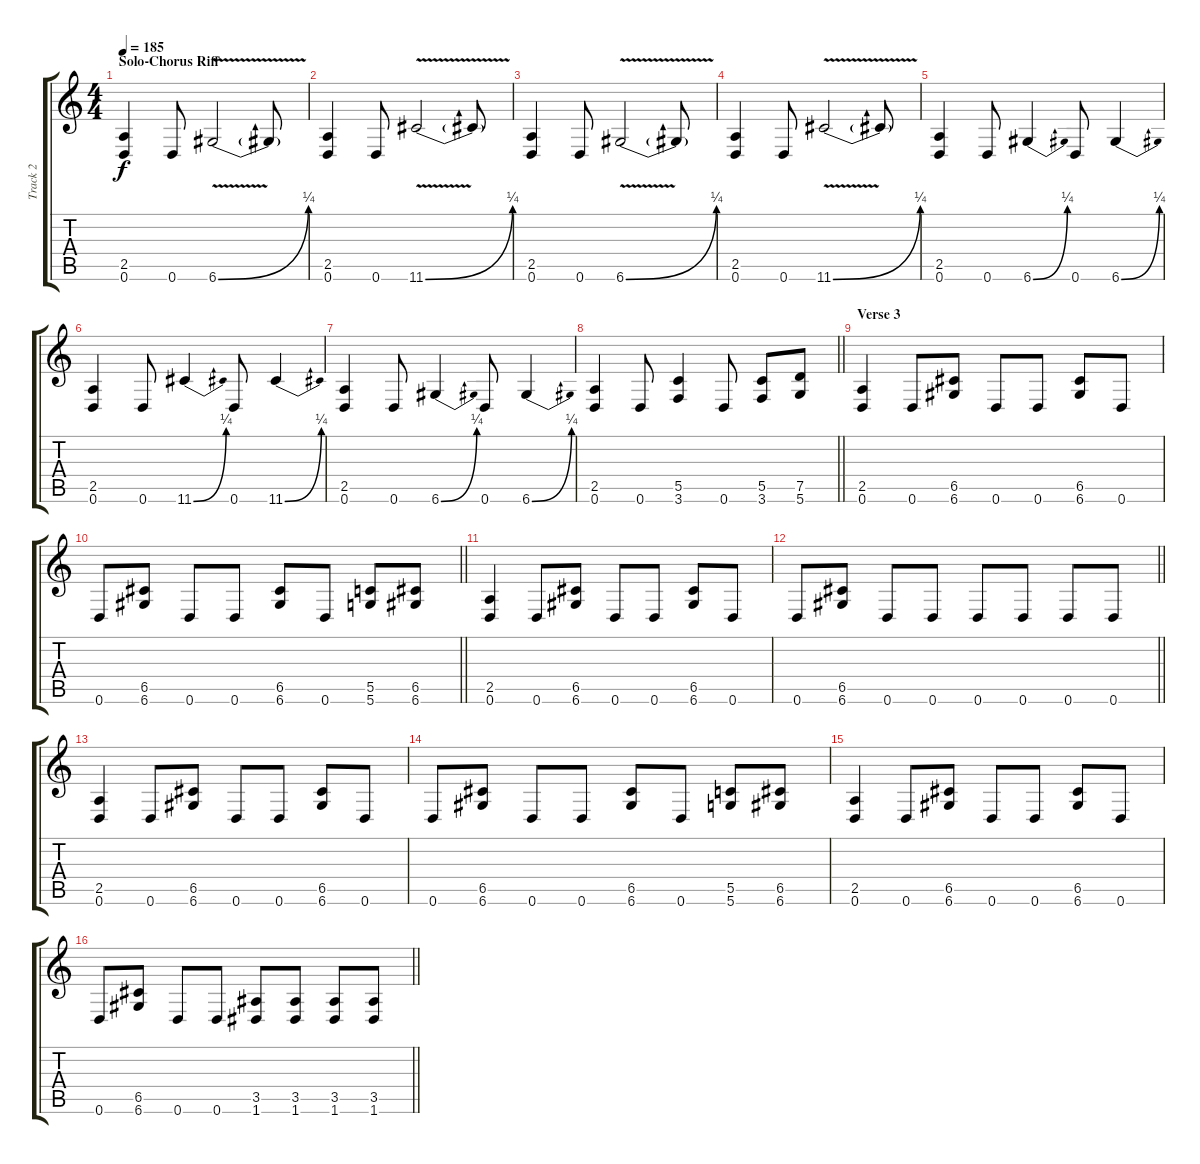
\track ("Track 2" "Track 2") {instrument overdrivenguitar}
\staff {score tabs}
\tuning (D4 A3 F3 C3 G2 D2) {hide}
\ts (4 4)
\section ("" "Solo-Chorus Riff")
\tempo 185
\clef g2
\ks c
(2.5 0.6).4{dy f} 0.6.8 6.6{be (bend 0 0 60 1) v}.2 6.6{t}.8 |
(2.5 0.6).4 0.6.8 11.6{be (bend 0 0 60 1) v}.2 11.6{t}.8 |
(2.5 0.6).4 0.6.8 6.6{be (bend 0 0 60 1) v}.2 6.6{t}.8 |
(2.5 0.6).4 0.6.8 11.6{be (bend 0 0 60 1) v}.2 11.6{t}.8 |
(2.5 0.6).4 0.6.8 6.6{be (bend 0 0 60 1)}.4 0.6.8 6.6{be (bend 0 0 60 1)}.4 |
(2.5 0.6).4 0.6.8 11.6{be (bend 0 0 60 1)}.4 0.6.8 11.6{be (bend 0 0 60 1)}.4 |
(2.5 0.6).4 0.6.8 6.6{be (bend 0 0 60 1)}.4 0.6.8 6.6{be (bend 0 0 60 1)}.4 |
\barLineRight lightlight
(2.5 0.6).4 0.6.8 (5.5 3.6).4 0.6.8 (5.5 3.6).8 (7.5 5.6).8 |
\section ("" "Verse 3")
(2.5 0.6).4 0.6.8 (6.5 6.6).8 0.6.8 0.6.8 (6.5 6.6).8 0.6.8 |
\barLineRight lightlight
0.6.8 (6.5 6.6).8 0.6.8 0.6.8 (6.5 6.6).8 0.6.8 (5.5 5.6).8 (6.5 6.6).8 |
(2.5 0.6).4 0.6.8 (6.5 6.6).8 0.6.8 0.6.8 (6.5 6.6).8 0.6.8 |
\barLineRight lightlight
0.6.8 (6.5 6.6).8 0.6.8 0.6.8 0.6.8 0.6.8 0.6.8 0.6.8 |
(2.5 0.6).4 0.6.8 (6.5 6.6).8 0.6.8 0.6.8 (6.5 6.6).8 0.6.8 |
0.6.8 (6.5 6.6).8 0.6.8 0.6.8 (6.5 6.6).8 0.6.8 (5.5 5.6).8 (6.5 6.6).8 |
(2.5 0.6).4 0.6.8 (6.5 6.6).8 0.6.8 0.6.8 (6.5 6.6).8 0.6.8 |
\barLineRight lightlight
0.6.8 (6.5 6.6).8 0.6.8 0.6.8 (3.5 1.6).8 (3.5 1.6).8 (3.5 1.6).8 (3.5 1.6).8
